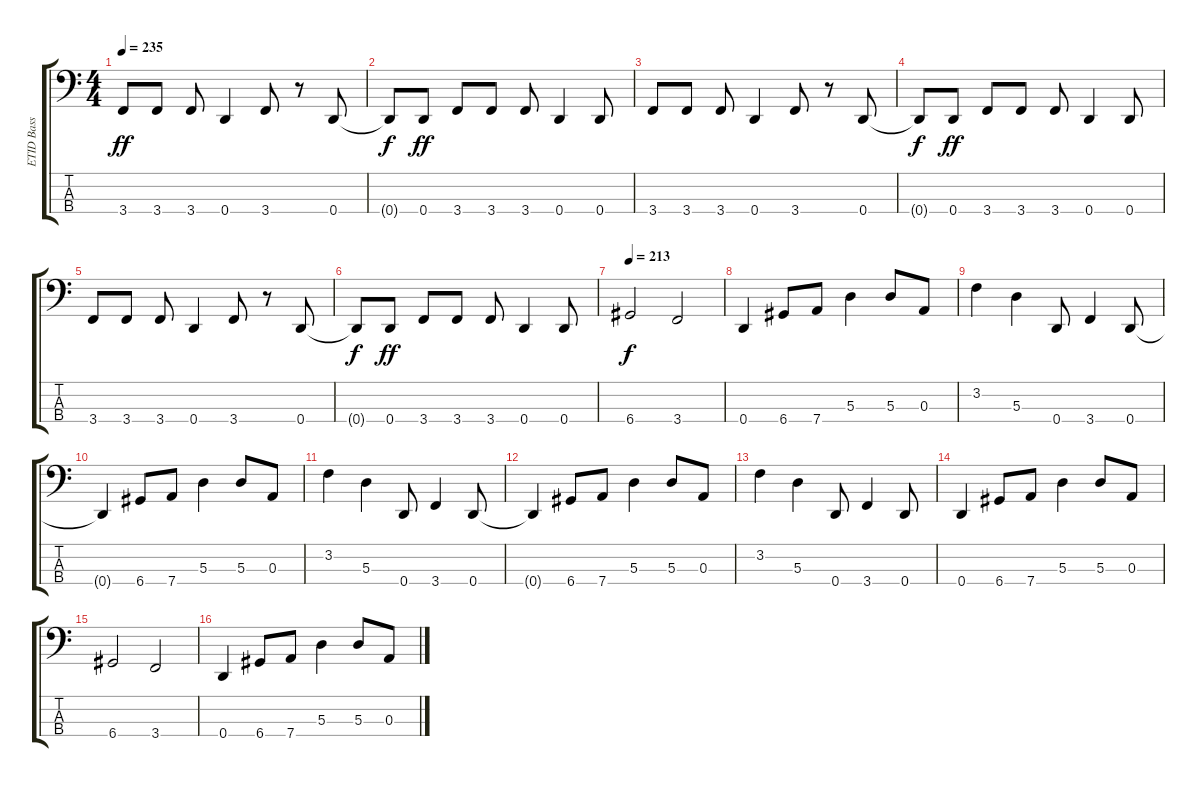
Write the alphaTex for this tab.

\track ("ETID Bass" "ETID Bass") {instrument slapbass1}
\staff {score tabs}
\tuning (G2 D2 A1 D1) {hide}
\ts (4 4)
\tempo 235
\clef f4
\ks c
3.4.8{dy ff} 3.4.8 3.4.8 0.4.4 3.4.8 r.8 0.4.8 |
0.4{t}.8{dy f} 0.4.8{dy ff} 3.4.8 3.4.8 3.4.8 0.4.4 0.4.8 |
3.4.8 3.4.8 3.4.8 0.4.4 3.4.8 r.8 0.4.8 |
0.4{t}.8{dy f} 0.4.8{dy ff} 3.4.8 3.4.8 3.4.8 0.4.4 0.4.8 |
3.4.8 3.4.8 3.4.8 0.4.4 3.4.8 r.8 0.4.8 |
0.4{t}.8{dy f} 0.4.8{dy ff} 3.4.8 3.4.8 3.4.8 0.4.4 0.4.8 |
\tempo 213
6.4.2{dy f} 3.4.2 |
0.4.4 6.4.8 7.4.8 5.3.4 5.3.8 0.3.8 |
3.2.4 5.3.4 0.4.8 3.4.4 0.4.8 |
0.4{t}.4 6.4.8 7.4.8 5.3.4 5.3.8 0.3.8 |
3.2.4 5.3.4 0.4.8 3.4.4 0.4.8 |
0.4{t}.4 6.4.8 7.4.8 5.3.4 5.3.8 0.3.8 |
3.2.4 5.3.4 0.4.8 3.4.4 0.4.8 |
0.4.4 6.4.8 7.4.8 5.3.4 5.3.8 0.3.8 |
6.4.2 3.4.2 |
0.4.4 6.4.8 7.4.8 5.3.4 5.3.8 0.3.8
